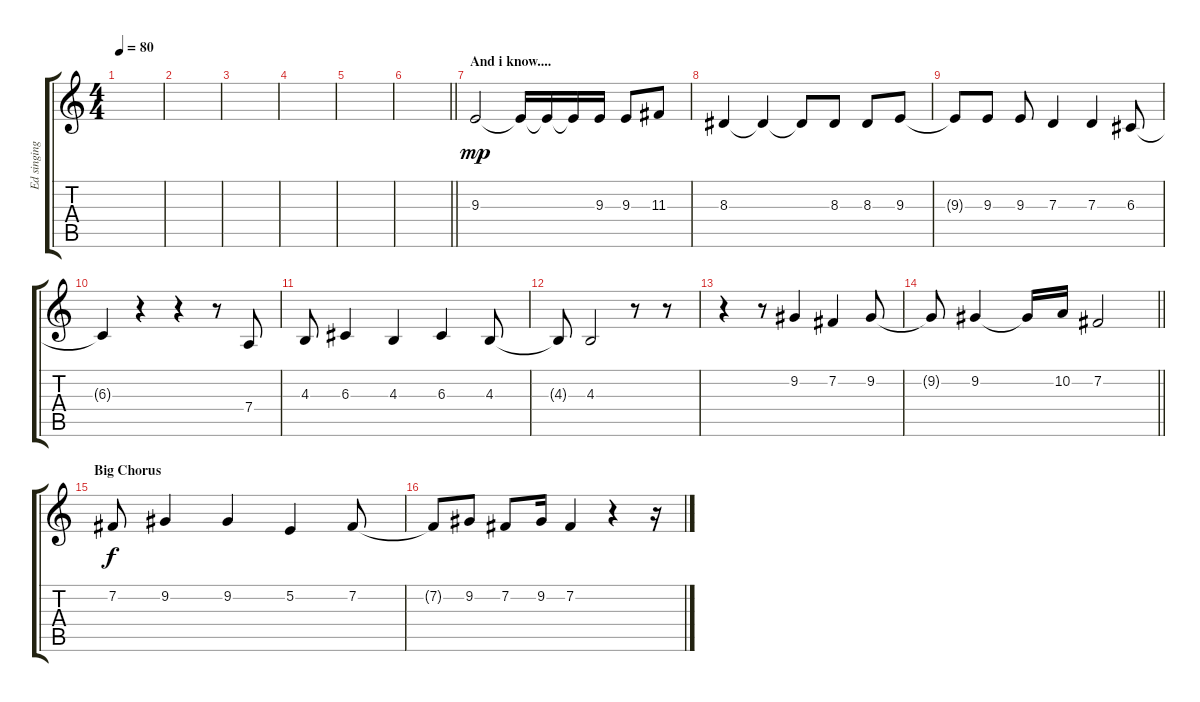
\track ("Ed singing" "Ed singing") {instrument lead1square}
\staff {score tabs}
\tuning (E4 B3 G3 D3 A2 E2) {hide}
\ts (4 4)
\tempo 80
\clef g2
\ks c
|
|
|
|
|
\barLineRight lightlight
|
\section ("" "And i know....")
9.3.2{dy mp} 9.3{t}.16 9.3{t}.16 9.3{t}.16 9.3.16 9.3.8 11.3.8 |
8.3.4 8.3{t}.4 8.3{t}.8 8.3.8 8.3.8 9.3.8 |
9.3{t}.8 9.3.8 9.3.8 7.3.4 7.3.4 6.3.8 |
6.3{t}.4 r.4 r.4 r.8 7.4.8 |
4.3.8 6.3.4 4.3.4 6.3.4 4.3.8 |
4.3{t}.8 4.3.2 r.8 r.8 |
r.4 r.8 9.2.4 7.2.4 9.2.8 |
\barLineRight lightlight
9.2{t}.8 9.2.4 9.2{t}.16 10.2.16 7.2.2 |
\section ("" "Big Chorus")
7.2.8{dy f} 9.2.4 9.2.4 5.2.4 7.2.8 |
7.2{t}.8 9.2.8 7.2.8 9.2.16 7.2.4 r.4 r.16
